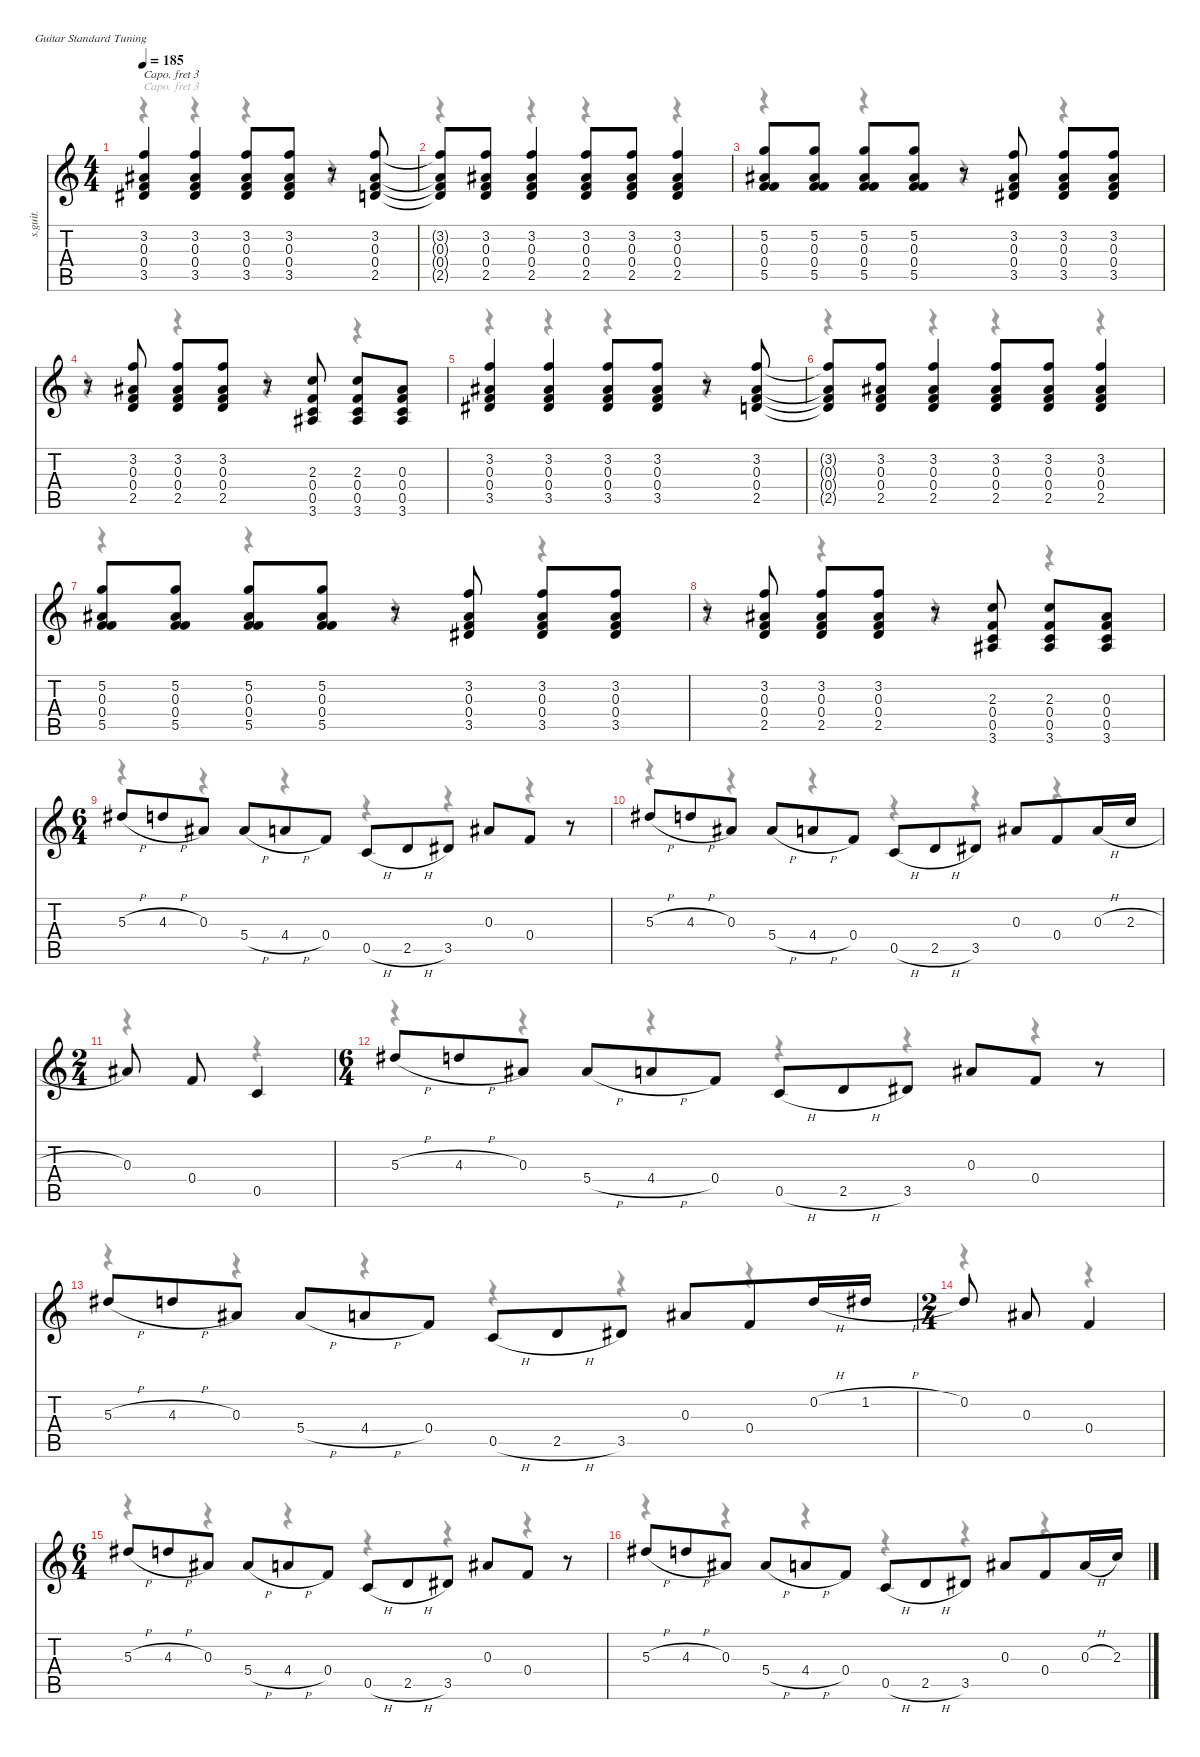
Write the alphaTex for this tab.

\defaultSystemsLayout 4
\hideDynamics
\bracketExtendMode nobrackets
\otherSystemsTrackNameOrientation horizontal
\track ("Track 1" "s.guit.") {instrument acousticguitarsteel}
\staff {score tabs}
\capo 3
\tuning (E4 B3 G3 D3 A2 E2)
\voice
\ts (4 4)
\tempo 185
\clef g2
\ks c
(3.2 0.3{acc #} 0.4 3.5{acc #}).4{dy f beam Up} (3.2 0.3{acc #} 0.4 3.5{acc #}).4{beam Up} (3.2 0.3{acc #} 0.4 3.5{acc #}).8{beam Up} (3.2 0.3{acc #} 0.4 3.5{acc #}).8{beam Up} r.8{beam Up} (3.2 0.3{acc #} 0.4 2.5).8{beam Up} |
(3.2{t} 0.3{t acc #} 0.4{t} 2.5{t}).8{beam Up} (3.2 0.3{acc #} 0.4 2.5).8{beam Up} (3.2 0.3{acc #} 0.4 2.5).4{beam Up} (3.2 0.3{acc #} 0.4 2.5).8{beam Up} (3.2 0.3{acc #} 0.4 2.5).8{beam Up} (3.2 0.3{acc #} 0.4 2.5).4{beam Up} |
(5.2 0.3{acc #} 0.4 5.5).8{beam Up} (5.2 0.3{acc #} 0.4 5.5).8{beam Up} (5.2 0.3{acc #} 0.4 5.5).8{beam Up} (5.2 0.3{acc #} 0.4 5.5).8{beam Up} r.8{beam Up} (3.2 0.3{acc #} 0.4 3.5{acc #}).8{beam Up} (3.2 0.3{acc #} 0.4 3.5{acc #}).8{beam Up} (3.2 0.3{acc #} 0.4 3.5{acc #}).8{beam Up} |
r.8{beam Up} (3.2 0.3{acc #} 0.4 2.5).8{beam Up} (3.2 0.3{acc #} 0.4 2.5).8{beam Up} (3.2 0.3{acc #} 0.4 2.5).8{beam Up} r.8{beam Up} (2.3 0.4 0.5 3.6{acc #}).8{beam Up} (2.3 0.4 0.5 3.6{acc #}).8{beam Up} (0.3{acc #} 0.4 0.5 3.6{acc #}).8{beam Up} |
(3.2 0.3{acc #} 0.4 3.5{acc #}).4{beam Up} (3.2 0.3{acc #} 0.4 3.5{acc #}).4{beam Up} (3.2 0.3{acc #} 0.4 3.5{acc #}).8{beam Up} (3.2 0.3{acc #} 0.4 3.5{acc #}).8{beam Up} r.8{beam Up} (3.2 0.3{acc #} 0.4 2.5).8{beam Up} |
(3.2{t} 0.3{t acc #} 0.4{t} 2.5{t}).8{beam Up} (3.2 0.3{acc #} 0.4 2.5).8{beam Up} (3.2 0.3{acc #} 0.4 2.5).4{beam Up} (3.2 0.3{acc #} 0.4 2.5).8{beam Up} (3.2 0.3{acc #} 0.4 2.5).8{beam Up} (3.2 0.3{acc #} 0.4 2.5).4{beam Up} |
(5.2 0.3{acc #} 0.4 5.5).8{beam Up} (5.2 0.3{acc #} 0.4 5.5).8{beam Up} (5.2 0.3{acc #} 0.4 5.5).8{beam Up} (5.2 0.3{acc #} 0.4 5.5).8{beam Up} r.8{beam Up} (3.2 0.3{acc #} 0.4 3.5{acc #}).8{beam Up} (3.2 0.3{acc #} 0.4 3.5{acc #}).8{beam Up} (3.2 0.3{acc #} 0.4 3.5{acc #}).8{beam Up} |
r.8{beam Up} (3.2 0.3{acc #} 0.4 2.5).8{beam Up} (3.2 0.3{acc #} 0.4 2.5).8{beam Up} (3.2 0.3{acc #} 0.4 2.5).8{beam Up} r.8{beam Up} (2.3 0.4 0.5 3.6{acc #}).8{beam Up} (2.3 0.4 0.5 3.6{acc #}).8{beam Up} (0.3{acc #} 0.4 0.5 3.6{acc #}).8{beam Up} |
\ts (6 4)
\beaming (8 3 3 3 3)
5.3{h acc #}.8{beam Up} 4.3{h}.8{beam Up} 0.3{acc #}.8{beam Up} 5.4{h acc #}.8{beam Up} 4.4{h}.8{beam Up} 0.4.8{beam Up} 0.5{h}.8{beam Up} 2.5{h}.8{beam Up} 3.5{acc #}.8{beam Up} 0.3{acc #}.8{beam Up} 0.4.8{beam Up} r.8{beam Up} |
5.3{h acc #}.8{beam Up} 4.3{h}.8{beam Up} 0.3{acc #}.8{beam Up} 5.4{h acc #}.8{beam Up} 4.4{h}.8{beam Up} 0.4.8{beam Up} 0.5{h}.8{beam Up} 2.5{h}.8{beam Up} 3.5{acc #}.8{beam Up} 0.3{acc #}.8{beam Up} 0.4.8{beam Up} 0.3{h acc #}.16{beam Up} 2.3{h}.16{beam Up} |
\ts (2 4)
\beaming (8 1 1 1 1)
0.3{acc #}.8{beam Up} 0.4.8{beam Up} 0.5.4{beam Up} |
\ts (6 4)
\beaming (8 3 3 3 3)
5.3{h acc #}.8{beam Up} 4.3{h}.8{beam Up} 0.3{acc #}.8{beam Up} 5.4{h acc #}.8{beam Up} 4.4{h}.8{beam Up} 0.4.8{beam Up} 0.5{h}.8{beam Up} 2.5{h}.8{beam Up} 3.5{acc #}.8{beam Up} 0.3{acc #}.8{beam Up} 0.4.8{beam Up} r.8{beam Up} |
5.3{h acc #}.8{beam Up} 4.3{h}.8{beam Up} 0.3{acc #}.8{beam Up} 5.4{h acc #}.8{beam Up} 4.4{h}.8{beam Up} 0.4.8{beam Up} 0.5{h}.8{beam Up} 2.5{h}.8{beam Up} 3.5{acc #}.8{beam Up} 0.3{acc #}.8{beam Up} 0.4.8{beam Up} 0.2{h}.16{beam Up} 1.2{h acc #}.16{beam Up} |
\ts (2 4)
\beaming (8 1 1 1 1)
0.2.8{beam Up} 0.3{acc #}.8{beam Up} 0.4.4{beam Up} |
\ts (6 4)
\beaming (8 3 3 3 3)
5.3{h acc #}.8{beam Up} 4.3{h}.8{beam Up} 0.3{acc #}.8{beam Up} 5.4{h acc #}.8{beam Up} 4.4{h}.8{beam Up} 0.4.8{beam Up} 0.5{h}.8{beam Up} 2.5{h}.8{beam Up} 3.5{acc #}.8{beam Up} 0.3{acc #}.8{beam Up} 0.4.8{beam Up} r.8{beam Up} |
5.3{h acc #}.8{beam Up} 4.3{h}.8{beam Up} 0.3{acc #}.8{beam Up} 5.4{h acc #}.8{beam Up} 4.4{h}.8{beam Up} 0.4.8{beam Up} 0.5{h}.8{beam Up} 2.5{h}.8{beam Up} 3.5{acc #}.8{beam Up} 0.3{acc #}.8{beam Up} 0.4.8{beam Up} 0.3{h acc #}.16{beam Up} 2.3{h}.16{beam Up}
\voice
\clef g2
\ottava regular
\simile none
\ks c
r.4{dy mf beam Down} r.4{beam Down} r.4{beam Down} r.4{beam Down} |
r.4{beam Down} r.4{beam Down} r.4{beam Down} r.4{beam Down} |
r.4{beam Down} r.4{beam Down} r.4{beam Down} r.4{beam Down} |
r.4{beam Down} r.4{beam Down} r.4{beam Down} r.4{beam Down} |
r.4{beam Down} r.4{beam Down} r.4{beam Down} r.4{beam Down} |
r.4{beam Down} r.4{beam Down} r.4{beam Down} r.4{beam Down} |
r.4{beam Down} r.4{beam Down} r.4{beam Down} r.4{beam Down} |
r.4{beam Down} r.4{beam Down} r.4{beam Down} r.4{beam Down} |
r.4{beam Down} r.4{beam Down} r.4{beam Down} r.4{beam Down} r.4{beam Down} r.4{beam Down} |
r.4{beam Down} r.4{beam Down} r.4{beam Down} r.4{beam Down} r.4{beam Down} r.4{beam Down} |
r.4{beam Down} r.4{beam Down} |
r.4{beam Down} r.4{beam Down} r.4{beam Down} r.4{beam Down} r.4{beam Down} r.4{beam Down} |
r.4{beam Down} r.4{beam Down} r.4{beam Down} r.4{beam Down} r.4{beam Down} r.4{beam Down} |
r.4{beam Down} r.4{beam Down} |
r.4{beam Down} r.4{beam Down} r.4{beam Down} r.4{beam Down} r.4{beam Down} r.4{beam Down} |
r.4{beam Down} r.4{beam Down} r.4{beam Down} r.4{beam Down} r.4{beam Down} r.4{beam Down}
